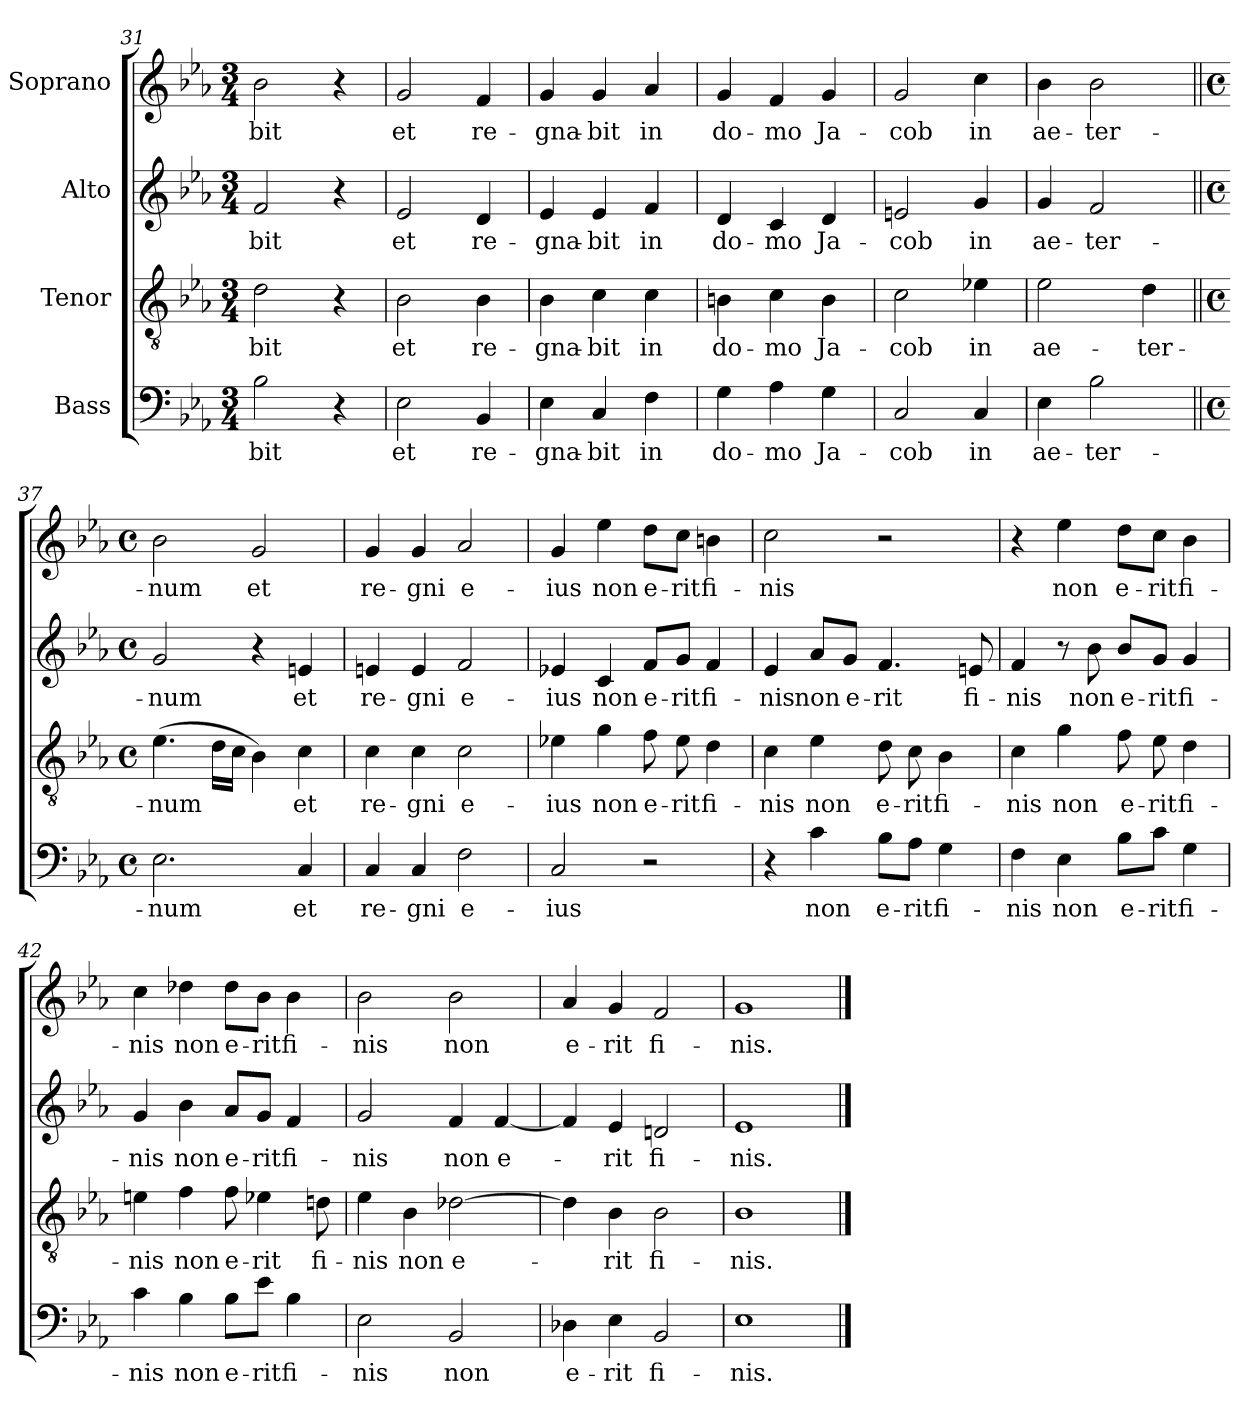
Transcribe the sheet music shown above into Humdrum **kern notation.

**kern	**text	**kern	**text	**kern	**text	**kern	**text
*part4	*part4	*part3	*part3	*part2	*part2	*part1	*part1
*staff4	*staff4	*staff3	*staff3	*staff2	*staff2	*staff1	*staff1
*I"Bass	*	*I"Tenor	*	*I"Alto	*	*I"Soprano	*
*clefF4	*	*clefGv2	*	*clefG2	*	*clefG2	*
*k[b-e-a-]	*	*k[b-e-a-]	*	*k[b-e-a-]	*	*k[b-e-a-]	*
*E-:	*	*E-:	*	*E-:	*	*E-:	*
*M3/4	*	*M3/4	*	*M3/4	*	*M3/4	*
=31	=31	=31	=31	=31	=31	=31	=31
2B-\	-bit	2d\	-bit	2f/	-bit	2b-\	-bit
4r	.	4r	.	4r	.	4r	.
=32	=32	=32	=32	=32	=32	=32	=32
2E-\	et	2B-\	et	2e-/	et	2g/	et
4BB-/	re-	4B-\	re-	4d/	re-	4f/	re-
=33	=33	=33	=33	=33	=33	=33	=33
4E-\	-gna-	4B-\	-gna-	4e-/	-gna-	4g/	-gna-
4C/	-bit	4c\	-bit	4e-/	-bit	4g/	-bit
4F\	in	4c\	in	4f/	in	4a-/	in
=34	=34	=34	=34	=34	=34	=34	=34
4G\	do-	4Bn\	do-	4d/	do-	4g/	do-
4A-\	-mo	4c\	-mo	4c/	-mo	4f/	-mo
4G\	Ja-	4B\	Ja-	4d/	Ja-	4g/	Ja-
=35	=35	=35	=35	=35	=35	=35	=35
2C/	-cob	2c\	-cob	2en/	-cob	2g/	-cob
4C/	in	4e-X\	in	4g/	in	4cc\	in
!!LO:LB:g=z
=36	=36	=36	=36	=36	=36	=36	=36
4E-\	ae-	2e-\	ae-	4g/	ae-	4b-\	ae-
2B-\	-ter-	.	.	2f/	-ter-	2b-\	-ter-
.	.	4d\	-ter-	.	.	.	.
=37||	=37||	=37||	=37||	=37||	=37||	=37||	=37||
*M4/4	*	*M4/4	*	*M4/4	*	*M4/4	*
*met(c)	*	*met(c)	*	*met(c)	*	*met(c)	*
2.E-\	-num	(4.e-\	-num	2g/	-num	2b-\	-num
.	.	16d\LL	.	.	.	.	.
.	.	16c\JJ	.	.	.	.	.
.	.	4B-\)	.	4r	.	2g/	et
4C/	et	4c\	et	4en/	et	.	.
=38	=38	=38	=38	=38	=38	=38	=38
4C/	re-	4c\	re-	4en/	re-	4g/	re-
4C/	-gni	4c\	-gni	4e/	-gni	4g/	-gni
2F\	e-	2c\	e-	2f/	e-	2a-/	e-
=39	=39	=39	=39	=39	=39	=39	=39
2C/	-ius	4e-X\	-ius	4e-X/	-ius	4g/	-ius
.	.	4g\	non	4c/	non	4ee-\	non
2r	.	8f\	e-	8f/L	e-	8dd\L	e-
.	.	8e-\	-rit	8g/J	-rit	8cc\J	-rit
.	.	4d\	fi-	4f/	fi-	4bn\	fi-
=40	=40	=40	=40	=40	=40	=40	=40
4r	.	4c\	-nis	4e-/	-nis	2cc\	-nis
4c\	non	4e-\	non	8a-/L	non	.	.
.	.	.	.	8g/J	e-	.	.
8B-\L	e-	8d\	e-	4.f/	-rit	2r	.
8A-\J	-rit	8c\	-rit	.	.	.	.
4G\	fi-	4B-\	fi-	.	.	.	.
.	.	.	.	8en/	fi-	.	.
!!LO:LB:g=z
=41	=41	=41	=41	=41	=41	=41	=41
4F\	-nis	4c\	-nis	4f/	-nis	4r	.
4E-\	non	4g\	non	8r	.	4ee-\	non
.	.	.	.	8b-\	non	.	.
8B-\L	e-	8f\	e-	8b-/L	e-	8dd\L	e-
8c\J	-rit	8e-\	-rit	8g/J	-rit	8cc\J	-rit
4G\	fi-	4d\	fi-	4g/	fi-	4b-\	fi-
=42	=42	=42	=42	=42	=42	=42	=42
4c\	-nis	4en\	-nis	4g/	-nis	4cc\	-nis
4B-\	non	4f\	non	4b-\	non	4dd-X\	non
8B-\L	e-	8f\	e-	8a-/L	e-	8dd-\L	e-
8e-\J	-rit	4e-X\	-rit	8g/J	-rit	8b-\J	-rit
4B-\	fi-	.	.	4f/	fi-	4b-\	fi-
.	.	8dn\	fi-	.	.	.	.
=43	=43	=43	=43	=43	=43	=43	=43
2E-\	-nis	4e-\	-nis	2g/	-nis	2b-\	-nis
.	.	4B-\	non	.	.	.	.
2BB-/	non	[2d-X\	e-	4f/	non	2b-\	non
.	.	.	.	[4f/	e-	.	.
=44	=44	=44	=44	=44	=44	=44	=44
4D-X\	e-	4d-\]	.	4f/]	.	4a-/	e-
4E-\	-rit	4B-\	-rit	4e-/	-rit	4g/	-rit
2BB-/	fi-	2B-\	fi-	2dn/	fi-	2f/	fi-
=45	=45	=45	=45	=45	=45	=45	=45
1E-	-nis.	1B-	-nis.	1e-	-nis.	1g	-nis.
==	==	==	==	==	==	==	==
*-	*-	*-	*-	*-	*-	*-	*-
